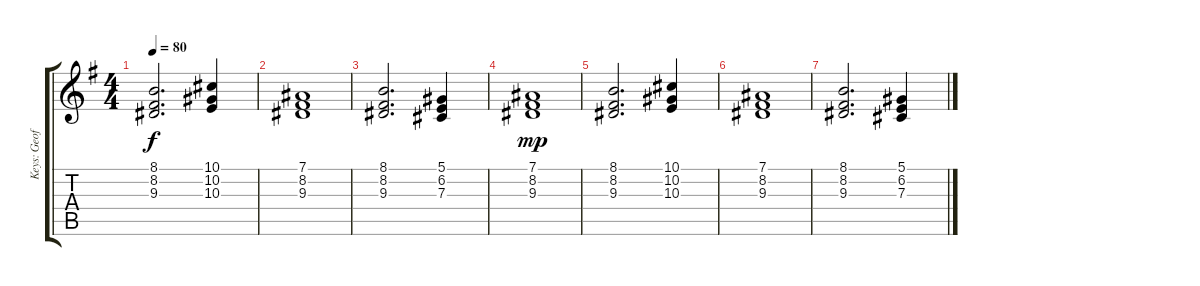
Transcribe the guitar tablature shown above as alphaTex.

\track ("Keys: Geoff" "Keys: Geof") {instrument pad4choir}
\staff {score tabs}
\tuning (Eb4 Bb3 Gb3 Db3 Ab2 Eb2) {hide}
\ts (4 4)
\tempo 80
\clef g2
\ks g
(8.1 8.2 9.3).2{d dy f} (10.1 10.2 10.3).4 |
(7.1 8.2 9.3).1 |
(8.1 8.2 9.3).2{d} (5.1 6.2 7.3).4 |
(7.1 8.2 9.3).1{dy mp volume 0} |
(8.1 8.2 9.3).2{d} (10.1 10.2 10.3).4 |
(7.1 8.2 9.3).1 |
(8.1 8.2 9.3).2{d} (5.1 6.2 7.3).4
